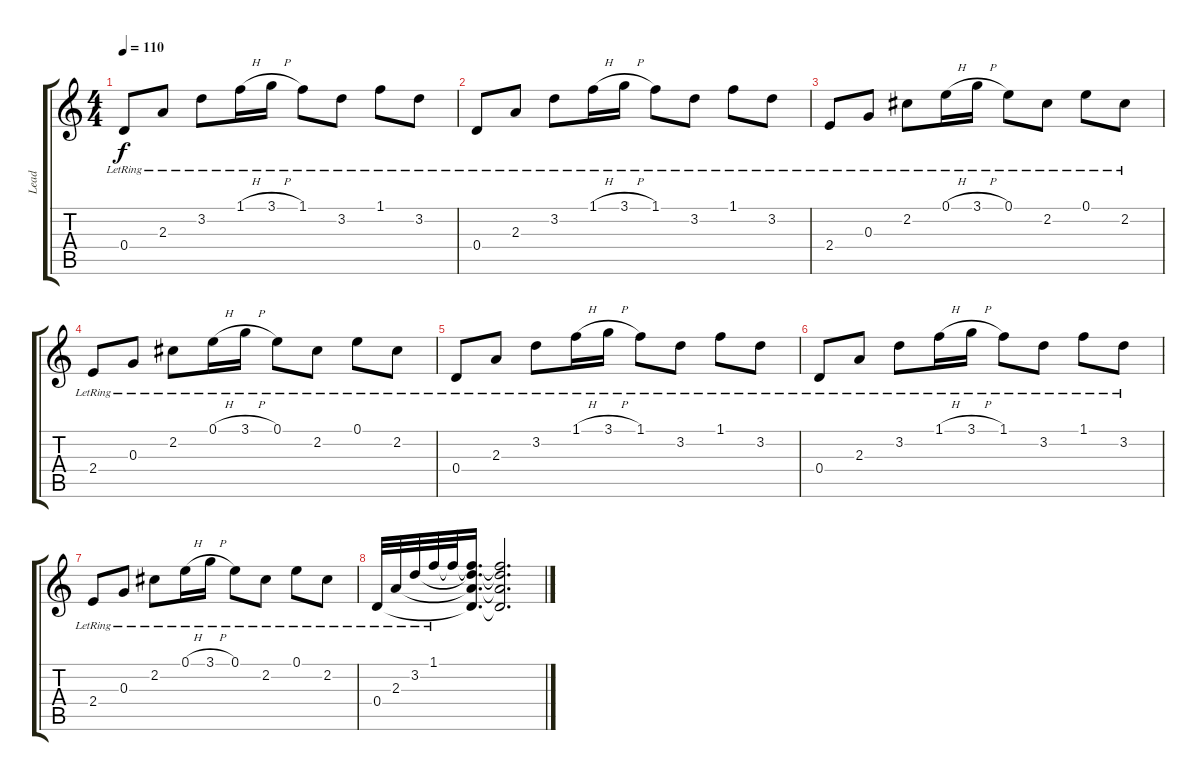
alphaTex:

\track ("Lead" "Lead") {instrument acousticguitarsteel}
\staff {score tabs}
\tuning (E4 B3 G3 D3 A2 E2) {hide}
\ts (4 4)
\tempo 110
\clef g2
\ks c
0.4{lr}.8{dy f} 2.3{lr}.8 3.2{lr}.8 1.1{h lr}.16 3.1{h lr}.16 1.1{lr}.8 3.2{lr}.8 1.1{lr}.8 3.2{lr}.8 |
0.4{lr}.8 2.3{lr}.8 3.2{lr}.8 1.1{h lr}.16 3.1{h lr}.16 1.1{lr}.8 3.2{lr}.8 1.1{lr}.8 3.2{lr}.8 |
2.4{lr}.8 0.3{lr}.8 2.2{lr}.8 0.1{h lr}.16 3.1{h lr}.16 0.1{lr}.8 2.2{lr}.8 0.1{lr}.8 2.2{lr}.8 |
2.4{lr}.8 0.3{lr}.8 2.2{lr}.8 0.1{h lr}.16 3.1{h lr}.16 0.1{lr}.8 2.2{lr}.8 0.1{lr}.8 2.2{lr}.8 |
0.4{lr}.8 2.3{lr}.8 3.2{lr}.8 1.1{h lr}.16 3.1{h lr}.16 1.1{lr}.8 3.2{lr}.8 1.1{lr}.8 3.2{lr}.8 |
0.4{lr}.8 2.3{lr}.8 3.2{lr}.8 1.1{h lr}.16 3.1{h lr}.16 1.1{lr}.8 3.2{lr}.8 1.1{lr}.8 3.2{lr}.8 |
2.4{lr}.8 0.3{lr}.8 2.2{lr}.8 0.1{h lr}.16 3.1{h lr}.16 0.1{lr}.8 2.2{lr}.8 0.1{lr}.8 2.2{lr}.8 |
0.4{lr}.32 2.3{lr}.32 3.2{lr}.32 1.1{lr}.32 1.1{t}.32 (1.1{t} 3.2{t} 2.3{t} 0.4{t}).16{d} (1.1{t} 3.2{t} 2.3{t} 0.4{t}).2{d}
